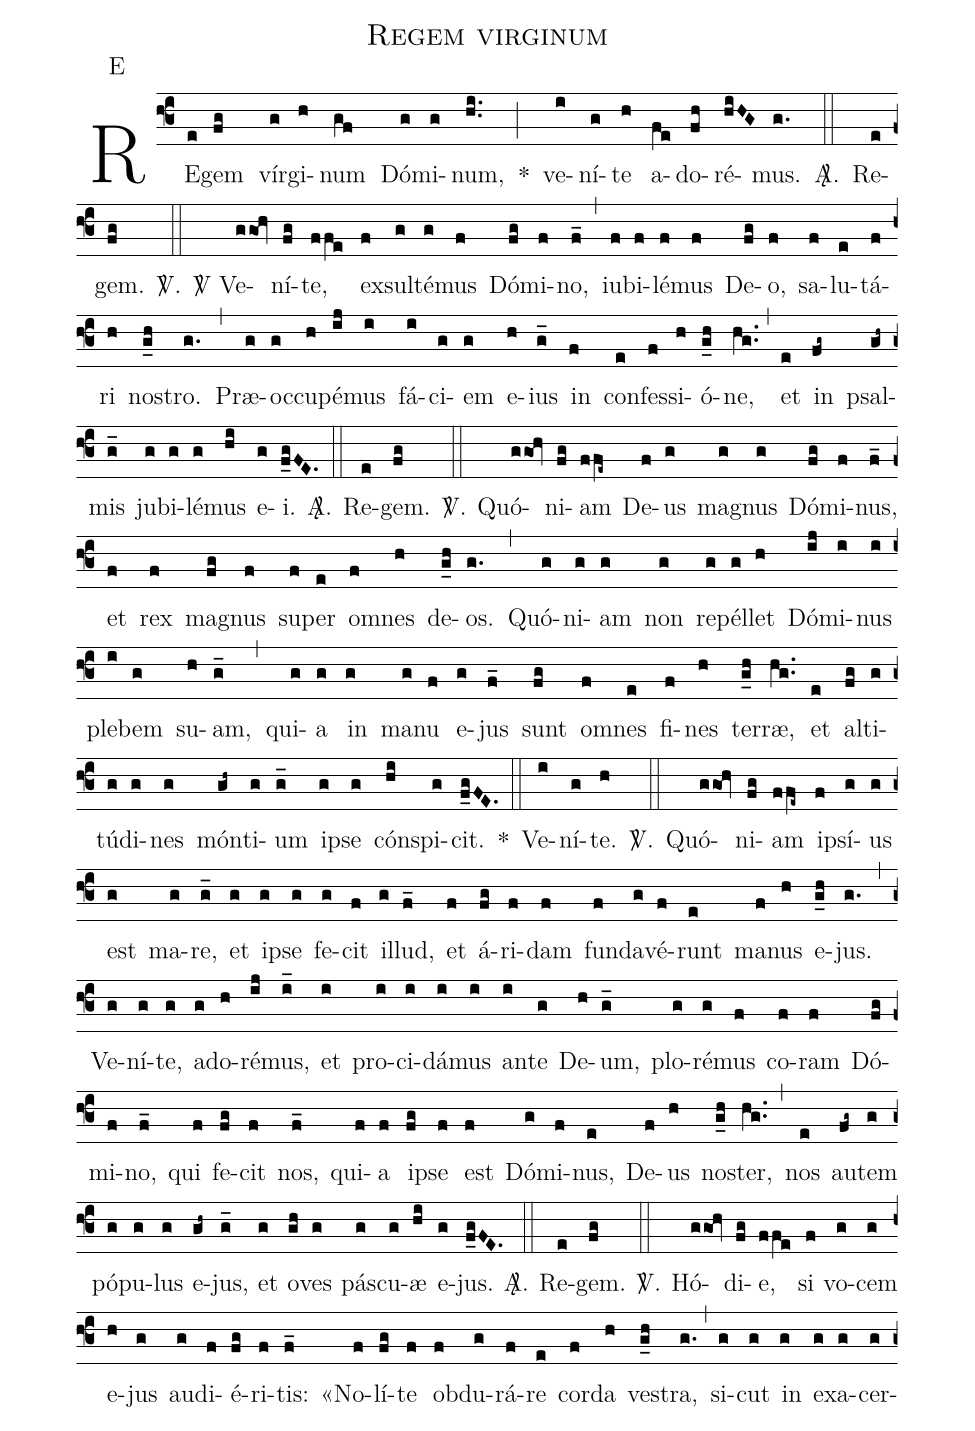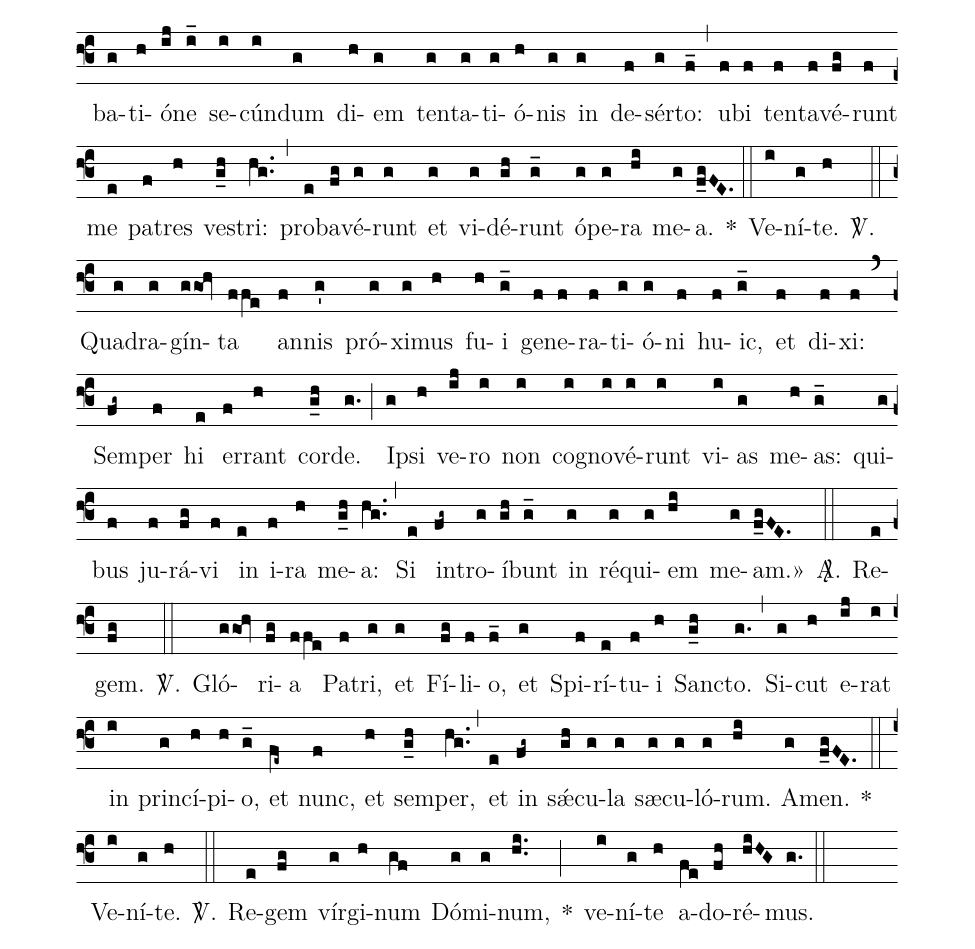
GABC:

name: Regem virginum;
mode: E;
%%
(f3)
RE(e)gem(fg) vír(g)gi(h)num(gf) Dó(g)mi(g)num,(hi..) *(;)
ve(i)ní(g)te(h) a(fe)do(fh)ré(hiHG)mus.(g.) <sp>A/</sp>.(::)

Re(e)gem.(fg) <sp>V/</sp>.(::)

<sp>V/</sp>
Ve(g/goh)ní(fg)te,(f/fe) ex(f)sul(g)té(g)mus(f) Dó(fg)mi(f)no,(f_) (,)
iu(f)bi(f)lé(f)mus(f) De(fg)o,(f) sa(f)lu(e)tá(f)ri(h) no(g_h)stro.(g.) (,)
Præ(g)oc(g)cu(h)pé(ij)mus(i) fá(i)ci(g)em(g) e(h)ius(g_) in(f) con(e)fes(f)si(h)ó(g_h)ne,(hg..) (,)
et(e) in(fg~) psal(gh~)mis(g_) ju(g)bi(g)lé(g)mus(hi) e(g)i.(f_gFE.) <sp>A/</sp>.(::)

Re(e)gem.(fg) <sp>V/</sp>.(::)

Quó(g/goh)ni(fg)am(f/fe~) De(f)us(g) ma(g)gnus(g) Dó(fg)mi(f)nus,(f_) et(f) rex(f) ma(fg)gnus(f) su(f)per(e) om(f)nes(h) de(g_h)os.(g.) (,)
Quó(g)ni(g)am(g) non(g) re(g)pél(g)let(h) Dó(ij)mi(i)nus(i) ple(i)bem(g) su(h)am,(g_) (,)
qui(g)a(g) in(g) ma(g)nu(f) e(g)jus(f_) sunt(fg) om(f)nes(e) fi(f)nes(h) ter(g_h)ræ,(hg..) et(e) al(fg)ti(g)tú(g)di(g)nes(g) món(gh~)ti(g)um(g_) i(g)pse(g) cón(hi)spi(g)cit.(f_gFE.) *(::)

Ve(i)ní(g)te.(h) <sp>V/</sp>.(::)

Quó(g/goh)ni(fg)am(f/fe~) i(f)psí(g)us(g) est(g) ma(g)re,(g_) et(g) i(g)pse(g) fe(g)cit(f) il(g)lud,(f_) et(f) á(fg)ri(f)dam(f) fun(f)da(g)vé(f)runt(e) ma(f)nus(h) e(g_h)jus.(g.) (,)
Ve(g)ní(g)te,(g) a(g)do(h)ré(ij)mus,(i_) et(i) pro(i)ci(i)dá(i)mus(i) an(i)te(g) De(h)um,(g_) plo(g)ré(g)mus(f) co(f)ram(f) Dó(fg)mi(f)no,(f_) qui(f) fe(fg)cit(f) nos,(f_) qui(f)a(f) i(fg)pse(f) est(f) Dó(g)mi(f)nus,(e) De(f)us(h) no(g_h)ster,(hg..) (,)
nos(e) au(fg~)tem(g) pó(g)pu(g)lus(g) e(gh~)jus,(g_) et(g) o(gh)ves(g) pá(g)scu(g)æ(hi) e(g)jus.(f_gFE.) <sp>A/</sp>.(::)

Re(e)gem.(fg) <sp>V/</sp>.(::)

Hó(g/goh)di(fg)e,(f/fe) si(f) vo(g)cem(g) e(h)jus(g) au(g)di(f)é(fg)ri(f)tis:(f_)
«No(f)lí(fg)te(f) ob(f)du(g)rá(f)re(e) cor(f)da(h) ve(g_h)stra,(g.) (,)
si(g)cut(g) in(g) e(g)xa(g)cer(g)ba(g)ti(h)ó(ij)ne(i_) se(i)cún(i)dum(g) di(h)em(g) ten(g)ta(g)ti(g)ó(h)nis(g) in(g) de(f)sér(g)to:(f_) (,)
u(f)bi(f) ten(f)ta(f)vé(fg)runt(f) me(e) pa(f)tres(h) ve(g_h)stri:(hg..) (,)
pro(e)ba(fg)vé(g)runt(g) et(g) vi(g)dé(gh)runt(g_) ó(g)pe(g)ra(hi) me(g)a.(f_gFE.) *(::)

Ve(i)ní(g)te.(h) <sp>V/</sp>.(::)

Qua(g)dra(g)gín(g/goh)ta(f/fe) an(f)nis(g') pró(g)xi(g)mus(h) fu(h)i(g_) ge(f)ne(f)ra(f)ti(g)ó(g)ni(f) hu(f)ic,(g_) et(f) di(f)xi:(f) (`)
Sem(fg~)per(f) hi(e) er(f)rant(h) cor(g_h)de.(g.) (;)
I(g)psi(h) ve(ij)ro(i) non(i) co(i)gno(i)vé(i)runt(i) vi(i)as(g) me(h)as:(g_)  qui(g)bus(f) ju(f)rá(fg)vi(f) in(e) i(f)ra(h) me(g_h)a:(hg..) (,)
Si(e) in(fg~)tro(g)í(gh)bunt(g_) in(g) ré(g)qui(g)em(hi) me(g)am.»(f_gFE.) <sp>A/</sp>.(::)

Re(e)gem.(fg) <sp>V/</sp>.(::)

Gló(g/goh)ri(fg)a(f/fe) Pa(f)tri,(g) et(g) Fí(fg)li(f)o,(f_) et(g) Spi(f)rí(e)tu(f)i(h) San(g_h)cto.(g.) (,)
Si(g)cut(h) e(ij)rat(i) in(i) prin(g)cí(h)pi(h)o,(g_) et(fe~) nunc,(f) et(h) sem(g_h)per,(hg..) (,)
et(e) in(fg~) sǽ(gh)cu(g)la(g) sæ(g)cu(g)ló(g)rum.(hi) A(g)men.(f_gFE.) *(::)

Ve(i)ní(g)te.(h) <sp>V/</sp>.(::)

Re(e)gem(fg) vír(g)gi(h)num(gf) Dó(g)mi(g)num,(hi..) *(;)
ve(i)ní(g)te(h) a(fe)do(fh)ré(hiHG)mus.(g.) (::)
